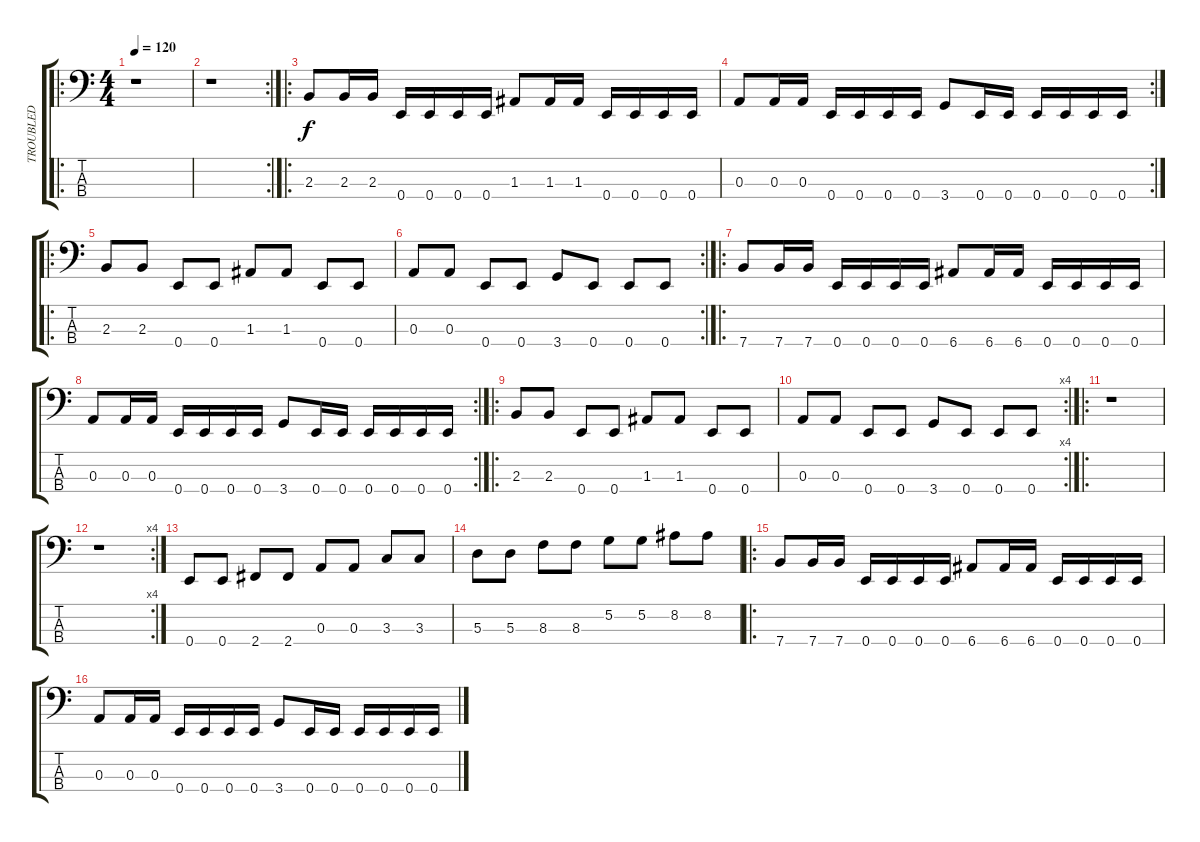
\track ("TROUBLED" "TROUBLED") {instrument electricbassfinger}
\staff {score tabs}
\tuning (G2 D2 A1 E1) {hide}
\ro
\ts (4 4)
\tempo 120
\clef f4
\ks c
r.1{dy f instrument electricbassfinger} |
\rc 2
r.1 |
\ro
2.3.8 2.3.16 2.3.16 0.4.16 0.4.16 0.4.16 0.4.16 1.3.8 1.3.16 1.3.16 0.4.16 0.4.16 0.4.16 0.4.16 |
\rc 2
0.3.8 0.3.16 0.3.16 0.4.16 0.4.16 0.4.16 0.4.16 3.4.8 0.4.16 0.4.16 0.4.16 0.4.16 0.4.16 0.4.16 |
\ro
2.3.8 2.3.8 0.4.8 0.4.8 1.3.8 1.3.8 0.4.8 0.4.8 |
\rc 2
0.3.8 0.3.8 0.4.8 0.4.8 3.4.8 0.4.8 0.4.8 0.4.8 |
\ro
7.4.8 7.4.16 7.4.16 0.4.16 0.4.16 0.4.16 0.4.16 6.4.8 6.4.16 6.4.16 0.4.16 0.4.16 0.4.16 0.4.16 |
\rc 2
0.3.8 0.3.16 0.3.16 0.4.16 0.4.16 0.4.16 0.4.16 3.4.8 0.4.16 0.4.16 0.4.16 0.4.16 0.4.16 0.4.16 |
\ro
2.3.8 2.3.8 0.4.8 0.4.8 1.3.8 1.3.8 0.4.8 0.4.8 |
\rc 4
0.3.8 0.3.8 0.4.8 0.4.8 3.4.8 0.4.8 0.4.8 0.4.8 |
\ro
r.1 |
\rc 4
r.1 |
0.4.8 0.4.8 2.4.8 2.4.8 0.3.8 0.3.8 3.3.8 3.3.8 |
5.3.8 5.3.8 8.3.8 8.3.8 5.2.8 5.2.8 8.2.8 8.2.8 |
\ro
7.4.8 7.4.16 7.4.16 0.4.16 0.4.16 0.4.16 0.4.16 6.4.8 6.4.16 6.4.16 0.4.16 0.4.16 0.4.16 0.4.16 |
0.3.8 0.3.16 0.3.16 0.4.16 0.4.16 0.4.16 0.4.16 3.4.8 0.4.16 0.4.16 0.4.16 0.4.16 0.4.16 0.4.16
